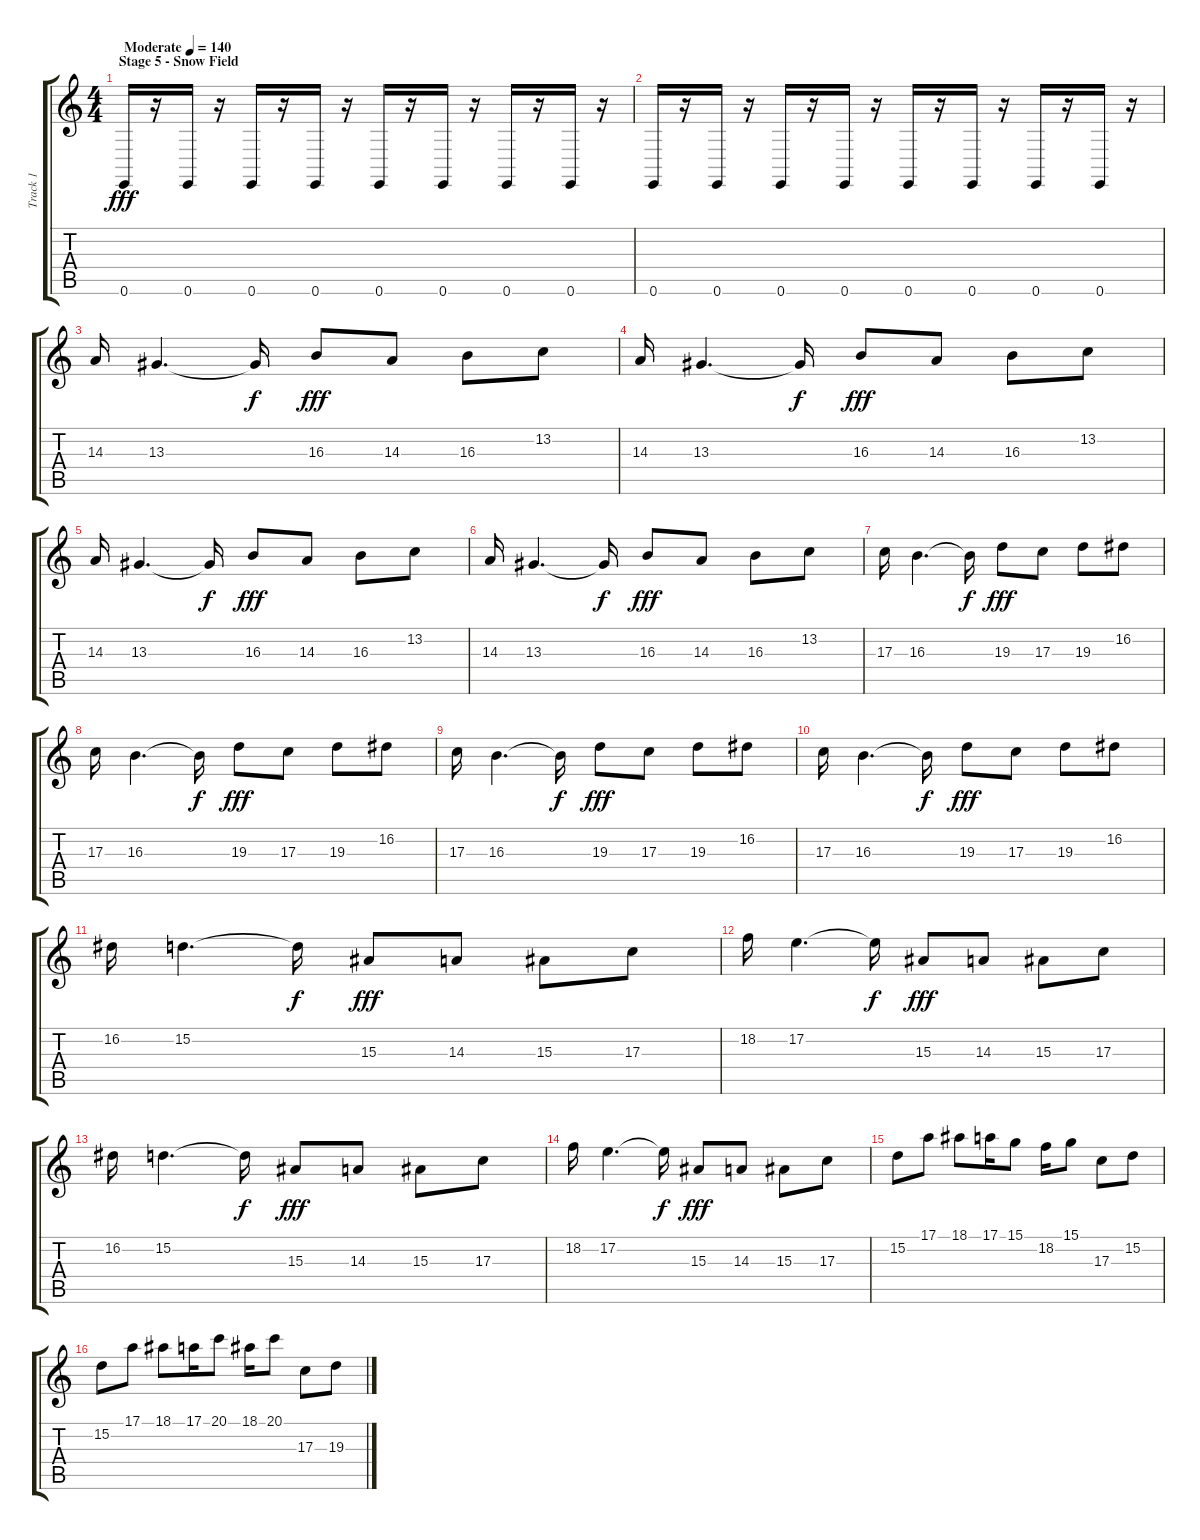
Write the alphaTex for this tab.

\track ("Track 1" "Track 1") {instrument lead2sawtooth}
\staff {score tabs}
\tuning (E4 B3 G3 D3 A2 E2) {hide}
\ts (4 4)
\section ("" "Stage 5 - Snow Field")
\tempo (140 "Moderate")
\clef g2
\ks c
0.6.16{dy fff instrument lead2sawtooth} r.16 0.6.16 r.16 0.6.16 r.16 0.6.16 r.16 0.6.16 r.16 0.6.16 r.16 0.6.16 r.16 0.6.16 r.16 |
0.6.16 r.16 0.6.16 r.16 0.6.16 r.16 0.6.16 r.16 0.6.16 r.16 0.6.16 r.16 0.6.16 r.16 0.6.16 r.16 |
14.3.16 13.3.4{d} 13.3{t}.16{dy f} 16.3.8{dy fff} 14.3.8 16.3.8 13.2.8 |
14.3.16 13.3.4{d} 13.3{t}.16{dy f} 16.3.8{dy fff} 14.3.8 16.3.8 13.2.8 |
14.3.16 13.3.4{d} 13.3{t}.16{dy f} 16.3.8{dy fff} 14.3.8 16.3.8 13.2.8 |
14.3.16 13.3.4{d} 13.3{t}.16{dy f} 16.3.8{dy fff} 14.3.8 16.3.8 13.2.8 |
17.3.16 16.3.4{d} 16.3{t}.16{dy f} 19.3.8{dy fff} 17.3.8 19.3.8 16.2.8 |
17.3.16 16.3.4{d} 16.3{t}.16{dy f} 19.3.8{dy fff} 17.3.8 19.3.8 16.2.8 |
17.3.16 16.3.4{d} 16.3{t}.16{dy f} 19.3.8{dy fff} 17.3.8 19.3.8 16.2.8 |
17.3.16 16.3.4{d} 16.3{t}.16{dy f} 19.3.8{dy fff} 17.3.8 19.3.8 16.2.8 |
16.2.16 15.2.4{d} 15.2{t}.16{dy f} 15.3.8{dy fff} 14.3.8 15.3.8 17.3.8 |
18.2.16 17.2.4{d} 17.2{t}.16{dy f} 15.3.8{dy fff} 14.3.8 15.3.8 17.3.8 |
16.2.16 15.2.4{d} 15.2{t}.16{dy f} 15.3.8{dy fff} 14.3.8 15.3.8 17.3.8 |
18.2.16 17.2.4{d} 17.2{t}.16{dy f} 15.3.8{dy fff} 14.3.8 15.3.8 17.3.8 |
15.2.8 17.1.8 18.1.8 17.1.16 15.1.8 18.2.16 15.1.8 17.3.8 15.2.8 |
15.2.8 17.1.8 18.1.8 17.1.16 20.1.8 18.1.16 20.1.8 17.3.8 19.3.8
